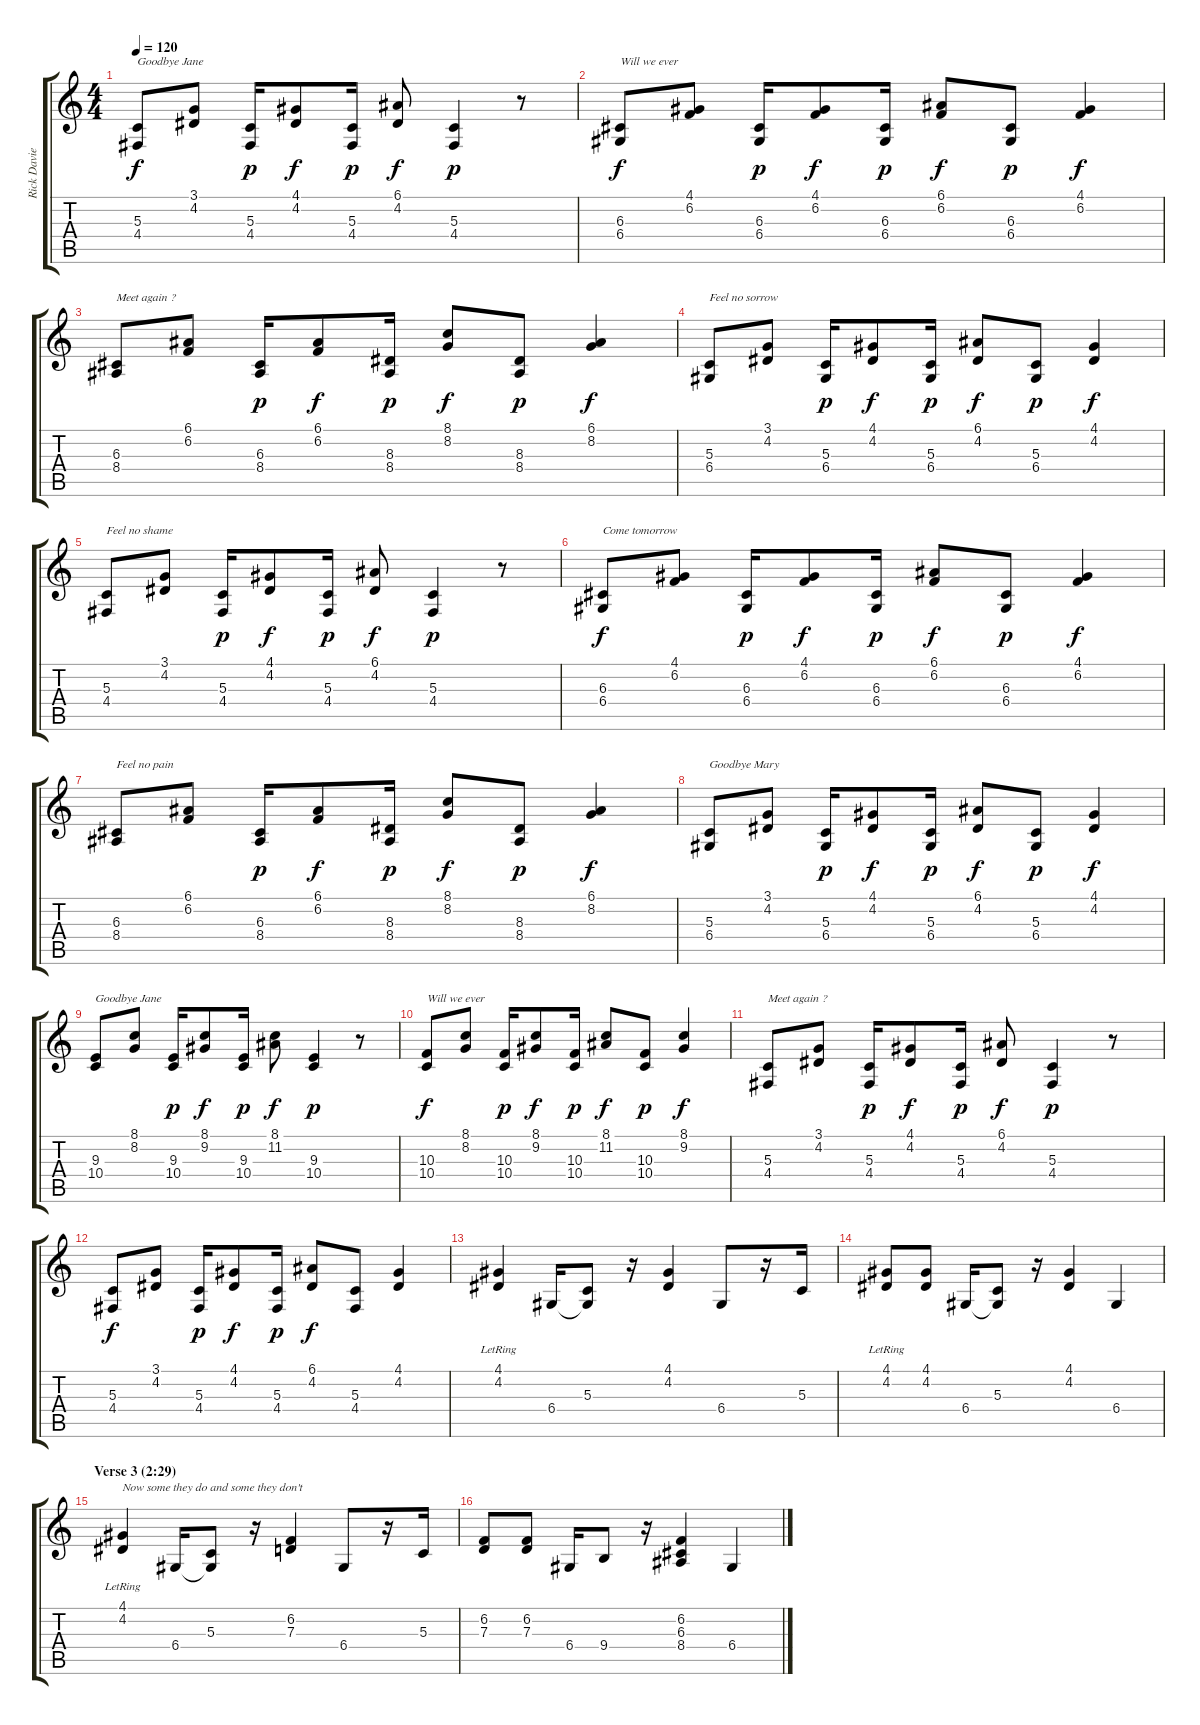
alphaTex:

\track ("Rick Davies (electric piano)" "Rick Davie") {instrument electricgrandpiano}
\staff {score tabs}
\tuning (E4 B3 G3 D3 A2 E2) {hide}
\ts (4 4)
\tempo 120
\clef g2
\ks c
(5.3 4.4).8{txt "Goodbye Jane" dy f} (3.1 4.2).8 (5.3 4.4).16{dy p} (4.1 4.2).8{dy f} (5.3 4.4).16{dy p} (6.1 4.2).8{dy f} (5.3 4.4).4{dy p} r.8 |
(6.3 6.4).8{txt "Will we ever" dy f} (4.1 6.2).8 (6.3 6.4).16{dy p} (4.1 6.2).8{dy f} (6.3 6.4).16{dy p} (6.1 6.2).8{dy f} (6.3 6.4).8{dy p} (4.1 6.2).4{dy f} |
(6.3 8.4).8{txt "Meet again ?"} (6.1 6.2).8 (6.3 8.4).16{dy p} (6.1 6.2).8{dy f} (8.3 8.4).16{dy p} (8.1 8.2).8{dy f} (8.3 8.4).8{dy p} (6.1 8.2).4{dy f} |
(5.3 6.4).8{txt "Feel no sorrow"} (3.1 4.2).8 (5.3 6.4).16{dy p} (4.1 4.2).8{dy f} (5.3 6.4).16{dy p} (6.1 4.2).8{dy f} (5.3 6.4).8{dy p} (4.1 4.2).4{dy f} |
(5.3 4.4).8{txt "Feel no shame"} (3.1 4.2).8 (5.3 4.4).16{dy p} (4.1 4.2).8{dy f} (5.3 4.4).16{dy p} (6.1 4.2).8{dy f} (5.3 4.4).4{dy p} r.8 |
(6.3 6.4).8{txt "Come tomorrow" dy f} (4.1 6.2).8 (6.3 6.4).16{dy p} (4.1 6.2).8{dy f} (6.3 6.4).16{dy p} (6.1 6.2).8{dy f} (6.3 6.4).8{dy p} (4.1 6.2).4{dy f} |
(6.3 8.4).8{txt "Feel no pain"} (6.1 6.2).8 (6.3 8.4).16{dy p} (6.1 6.2).8{dy f} (8.3 8.4).16{dy p} (8.1 8.2).8{dy f} (8.3 8.4).8{dy p} (6.1 8.2).4{dy f} |
(5.3 6.4).8{txt "Goodbye Mary"} (3.1 4.2).8 (5.3 6.4).16{dy p} (4.1 4.2).8{dy f} (5.3 6.4).16{dy p} (6.1 4.2).8{dy f} (5.3 6.4).8{dy p} (4.1 4.2).4{dy f} |
(9.3 10.4).8{txt "Goodbye Jane"} (8.1 8.2).8 (9.3 10.4).16{dy p} (8.1 9.2).8{dy f} (9.3 10.4).16{dy p} (8.1 11.2).8{dy f} (9.3 10.4).4{dy p} r.8 |
(10.3 10.4).8{txt "Will we ever" dy f} (8.1 8.2).8 (10.3 10.4).16{dy p} (8.1 9.2).8{dy f} (10.3 10.4).16{dy p} (8.1 11.2).8{dy f} (10.3 10.4).8{dy p} (8.1 9.2).4{dy f} |
(5.3 4.4).8{txt "Meet again ?"} (3.1 4.2).8 (5.3 4.4).16{dy p} (4.1 4.2).8{dy f} (5.3 4.4).16{dy p} (6.1 4.2).8{dy f} (5.3 4.4).4{dy p} r.8 |
(5.3 4.4).8{dy f} (3.1 4.2).8 (5.3 4.4).16{dy p} (4.1 4.2).8{dy f} (5.3 4.4).16{dy p} (6.1 4.2).8{dy f} (5.3 4.4).8 (4.1 4.2).4 |
(4.1{lr} 4.2).4 6.4.16 (5.3 6.4{t}).8 r.16 (4.1 4.2).4 6.4.8 r.16 5.3.16 |
(4.1{lr} 4.2).8 (4.1 4.2).8 6.4.16 (5.3 6.4{t}).8 r.16 (4.1 4.2).4 6.4.4 |
\section ("" "Verse 3 (2:29)")
(4.1{lr} 4.2).4{txt "Now some they do and some they don't"} 6.4.16 (5.3 6.4{t}).8 r.16 (6.2 7.3).4 6.4.8 r.16 5.3.16 |
(6.2 7.3).8 (6.2 7.3).8 6.4.16 9.4.8 r.16 (6.2 6.3 8.4).4 6.4.4
